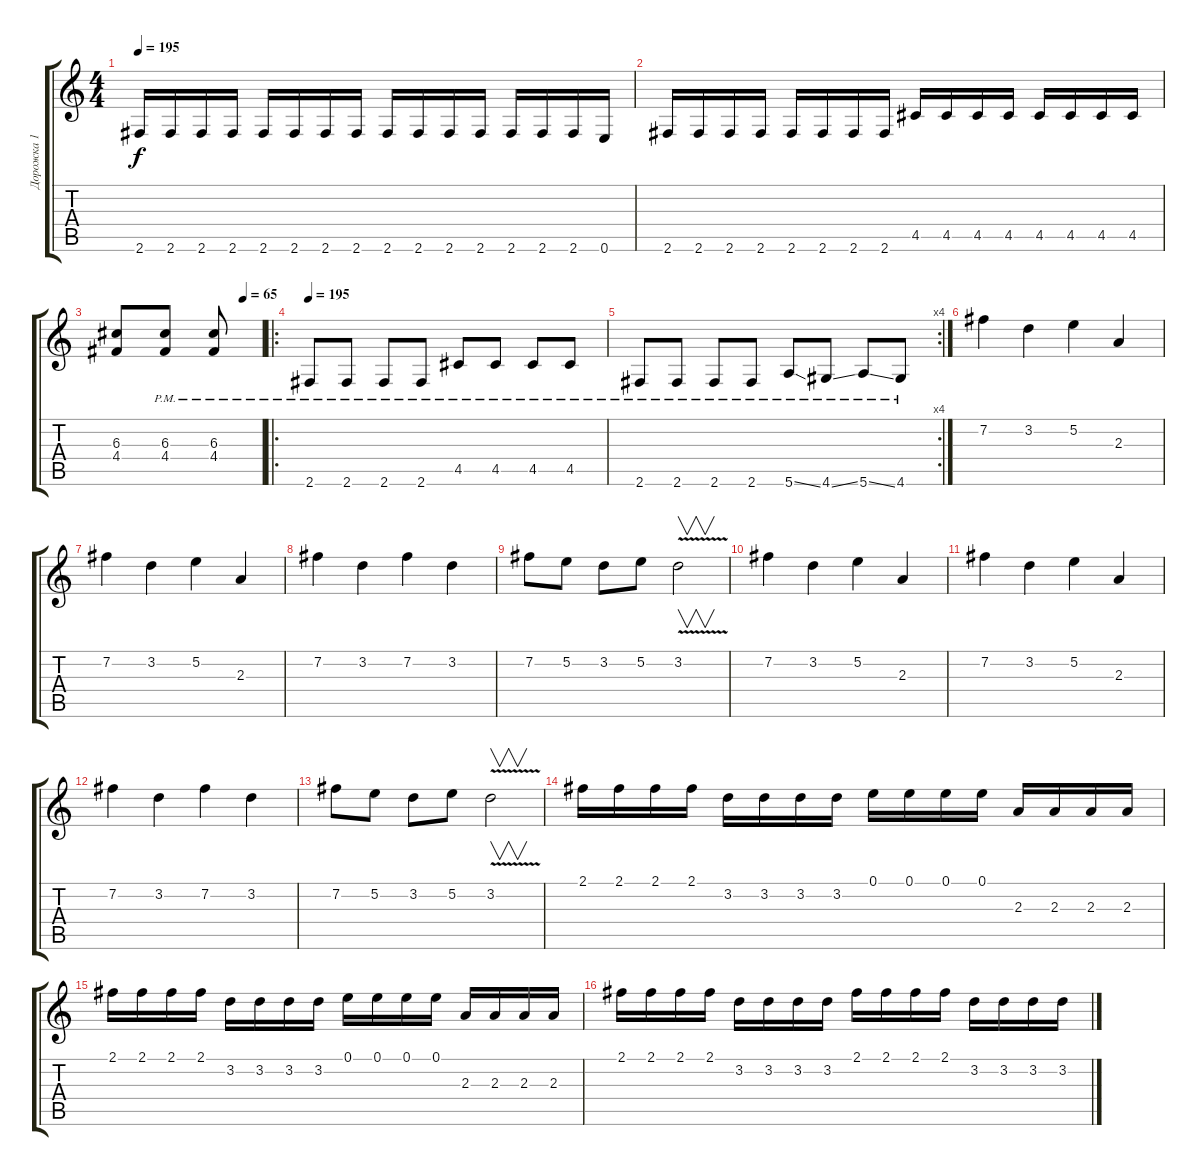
\track ("Дорожка 1" "Дорожка 1") {instrument distortionguitar}
\staff {score tabs}
\tuning (E4 B3 G3 D3 A2 E2) {hide}
\ts (4 4)
\tempo 195
\clef g2
\ks c
2.6.16{dy f} 2.6.16 2.6.16 2.6.16 2.6.16 2.6.16 2.6.16 2.6.16 2.6.16 2.6.16 2.6.16 2.6.16 2.6.16 2.6.16 2.6.16 0.6.16 |
2.6.16 2.6.16 2.6.16 2.6.16 2.6.16 2.6.16 2.6.16 2.6.16 4.5.16 4.5.16 4.5.16 4.5.16 4.5.16 4.5.16 4.5.16 4.5.16 |
\tempo (65 0.875)
(6.3 4.4).8 (6.3{pm} 4.4{pm}).8 (6.3{pm} 4.4{pm}).8 |
\ro
\tempo 195
2.6{pm}.8 2.6{pm}.8 2.6{pm}.8 2.6{pm}.8 4.5{pm}.8 4.5{pm}.8 4.5{pm}.8 4.5{pm}.8 |
\rc 4
2.6{pm}.8 2.6{pm}.8 2.6{pm}.8 2.6{pm}.8 5.6{ss pm}.8 4.6{ss pm}.8 5.6{ss pm}.8 4.6{pm}.8 |
7.2.4 3.2.4 5.2.4 2.3.4 |
7.2.4 3.2.4 5.2.4 2.3.4 |
7.2.4 3.2.4 7.2.4 3.2.4 |
7.2.8 5.2.8 3.2.8 5.2.8 3.2{v}.2{v} |
7.2.4 3.2.4 5.2.4 2.3.4 |
7.2.4 3.2.4 5.2.4 2.3.4 |
7.2.4 3.2.4 7.2.4 3.2.4 |
7.2.8 5.2.8 3.2.8 5.2.8 3.2{v}.2{v} |
2.1.16{balance 4} 2.1.16 2.1.16 2.1.16 3.2.16 3.2.16 3.2.16 3.2.16 0.1.16 0.1.16 0.1.16 0.1.16 2.3.16 2.3.16 2.3.16 2.3.16 |
2.1.16{balance 10} 2.1.16 2.1.16 2.1.16 3.2.16 3.2.16 3.2.16 3.2.16 0.1.16 0.1.16 0.1.16 0.1.16 2.3.16 2.3.16 2.3.16 2.3.16 |
2.1.16{balance 4} 2.1.16 2.1.16 2.1.16 3.2.16 3.2.16 3.2.16 3.2.16 2.1.16 2.1.16 2.1.16 2.1.16 3.2.16 3.2.16 3.2.16 3.2.16
